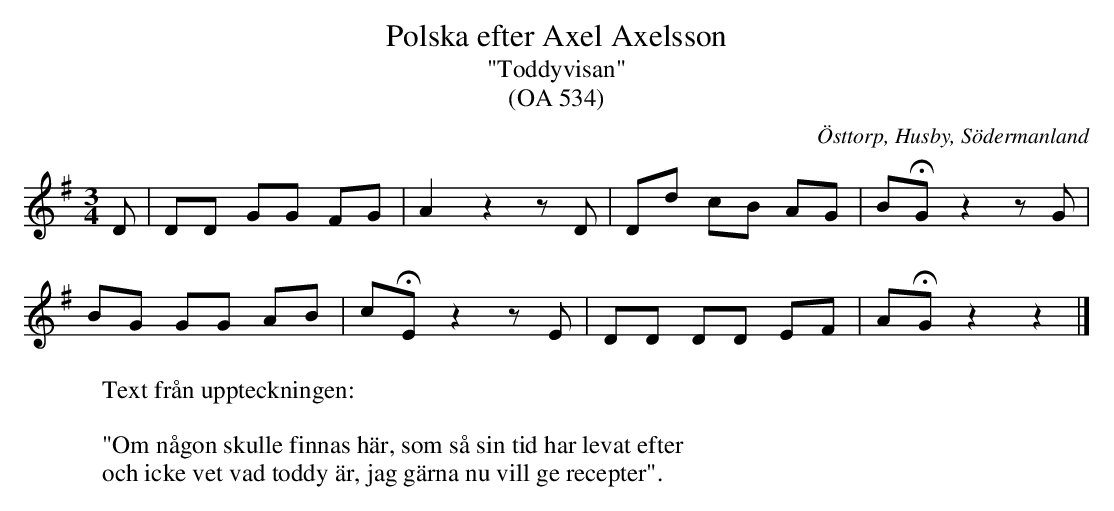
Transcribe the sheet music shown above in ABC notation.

X:1
T:Polska efter Axel Axelsson
T:"Toddyvisan"
T:(OA 534)
O:Östtorp, Husby, Södermanland
M:3/4
L:1/4
Q:100
K:G
D/ | D/D/ G/G/ F/G/ | A z z/ D/ | D/d/ c/B/ A/G/ |  B/!fermata!G/ z z/ G/ |
B/G/ G/G/ A/B/ | c/!fermata!E/ z z/ E/ | D/D/ D/D/ E/F/ |  A/!fermata!G/ z z |]
W: Text från uppteckningen:
W:
W: "Om någon skulle finnas här, som så sin tid har levat efter
W: och icke vet vad toddy är, jag gärna nu vill ge recepter".
